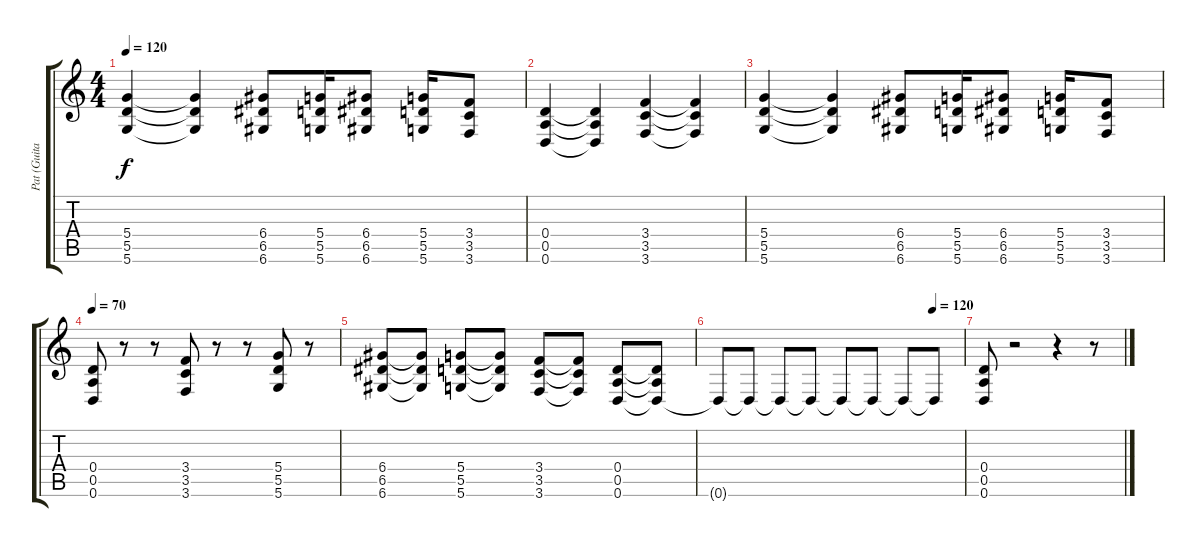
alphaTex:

\track ("Pat (Guitar)" "Pat (Guita") {instrument distortionguitar}
\staff {score tabs}
\tuning (E4 B3 G3 D3 A2 D2) {hide}
\ts (4 4)
\tempo 120
\clef g2
\ks c
(5.4 5.5 5.6).4{dy f} (5.4{t} 5.5{t} 5.6{t}).4 (6.4 6.5 6.6).8 (5.4 5.5 5.6).16 (6.4 6.5 6.6).8 (5.4 5.5 5.6).16 (3.4 3.5 3.6).8 |
(0.4 0.5 0.6).4 (0.4{t} 0.5{t} 0.6{t}).4 (3.4 3.5 3.6).4 (3.4{t} 3.5{t} 3.6{t}).4 |
(5.4 5.5 5.6).4 (5.4{t} 5.5{t} 5.6{t}).4 (6.4 6.5 6.6).8 (5.4 5.5 5.6).16 (6.4 6.5 6.6).8 (5.4 5.5 5.6).16 (3.4 3.5 3.6).8 |
\tempo 70
(0.4 0.5 0.6).8 r.8 r.8 (3.4 3.5 3.6).8 r.8 r.8 (5.4 5.5 5.6).8 r.8 |
(6.4 6.5 6.6).8 (6.4{t} 6.5{t} 6.6{t}).8 (5.4 5.5 5.6).8 (5.4{t} 5.5{t} 5.6{t}).8 (3.4 3.5 3.6).8 (3.4{t} 3.5{t} 3.6{t}).8 (0.4 0.5 0.6).8 (0.4{t} 0.5{t} 0.6{t}).8 |
\tempo (120 0.875)
0.6{t}.8 0.6{t}.8 0.6{t}.8 0.6{t}.8 0.6{t}.8 0.6{t}.8 0.6{t}.8 0.6{t}.8 |
(0.4 0.5 0.6).8 r.2 r.4 r.8
